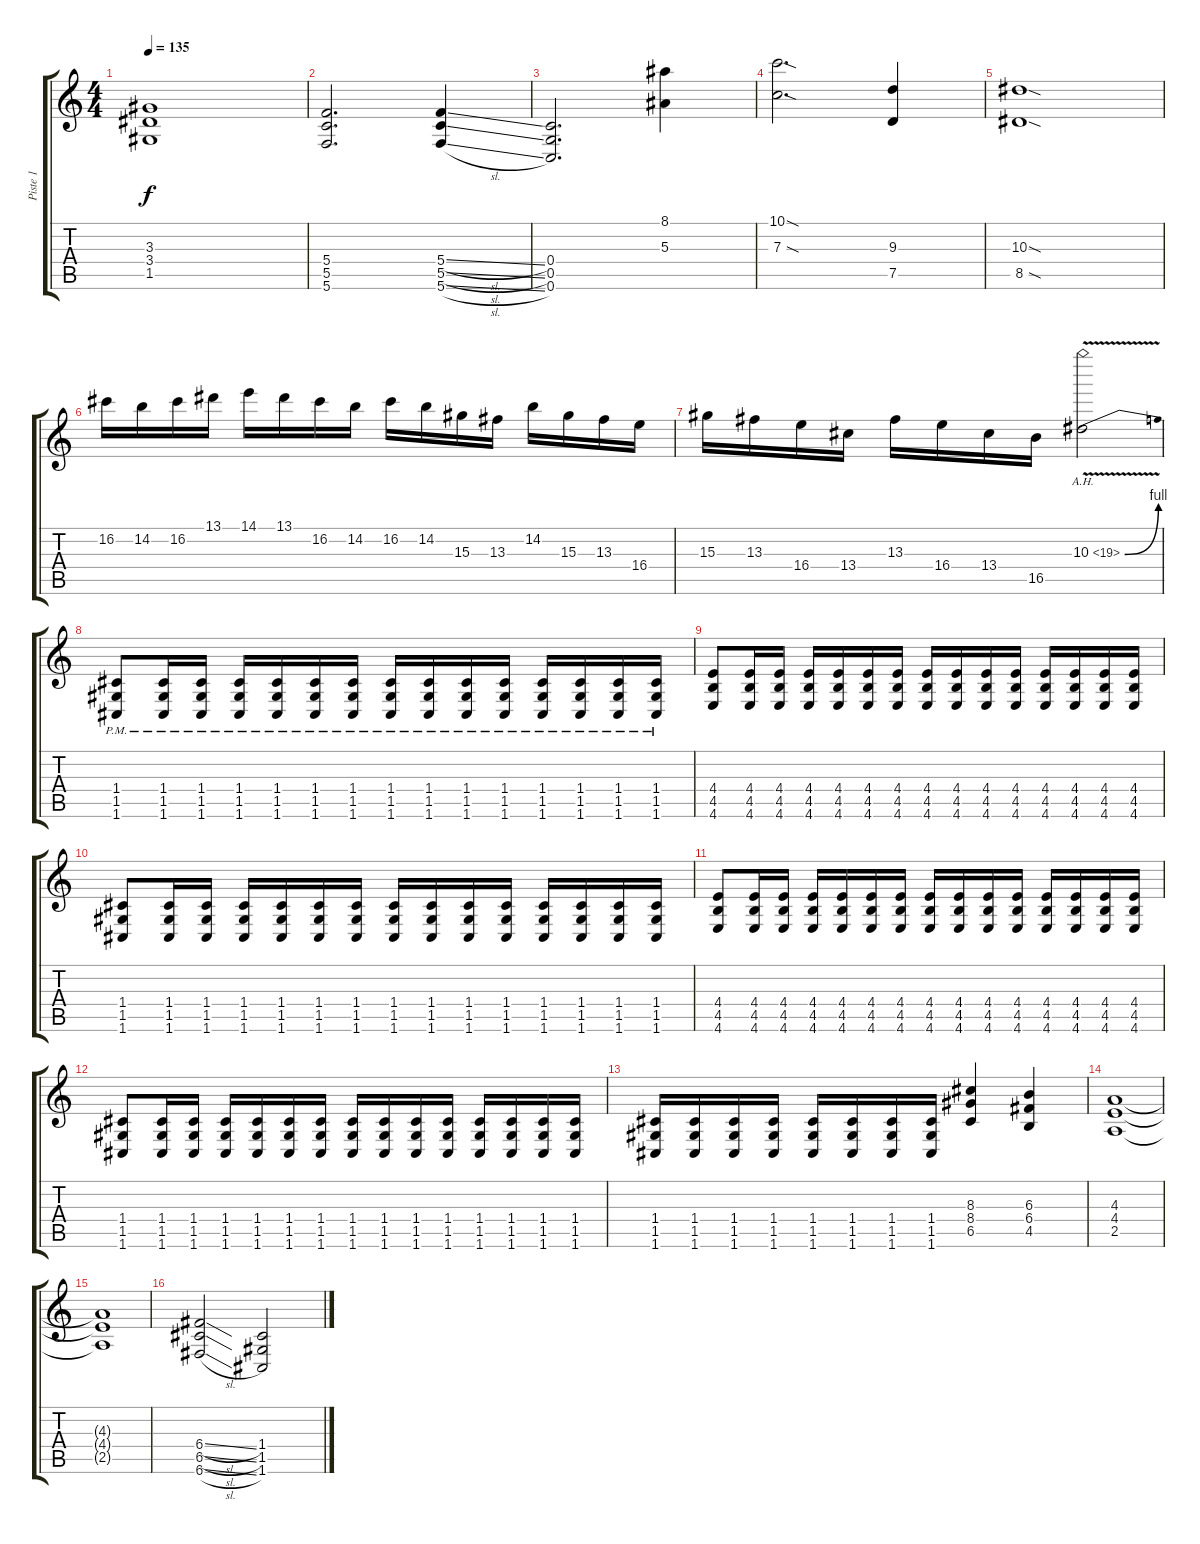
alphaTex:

\track ("Piste 1" "Piste 1") {instrument overdrivenguitar}
\staff {score tabs}
\tuning (D4 A3 F3 C3 G2 C2) {hide}
\ts (4 4)
\tempo 135
\clef g2
\ks c
(3.3 3.4 1.5).1{dy f} |
(5.4 5.5 5.6).2{d} (5.4{sl} 5.5{sl} 5.6{sl}).4 |
(0.4 0.5 0.6).2{d} (8.1 5.3).4 |
(10.1{sod} 7.3{sod}).2{d} (9.3 7.5).4 |
(10.3{sod} 8.5{sod}).1 |
16.2.16 14.2.16 16.2.16 13.1.16 14.1.16 13.1.16 16.2.16 14.2.16 16.2.16 14.2.16 15.3.16 13.3.16 14.2.16 15.3.16 13.3.16 16.4.16 |
15.3.16 13.3.16 16.4.16 13.4.16 13.3.16 16.4.16 13.4.16 16.5.16 10.3{be (bend 0 0 60 4) ah 9 v}.2 |
(1.4{pm} 1.5{pm} 1.6{pm}).8 (1.4{pm} 1.5{pm} 1.6{pm}).16 (1.4{pm} 1.5{pm} 1.6{pm}).16 (1.4{pm} 1.5{pm} 1.6{pm}).16 (1.4{pm} 1.5{pm} 1.6{pm}).16 (1.4{pm} 1.5{pm} 1.6{pm}).16 (1.4{pm} 1.5{pm} 1.6{pm}).16 (1.4{pm} 1.5{pm} 1.6{pm}).16 (1.4{pm} 1.5{pm} 1.6{pm}).16 (1.4{pm} 1.5{pm} 1.6{pm}).16 (1.4{pm} 1.5{pm} 1.6{pm}).16 (1.4{pm} 1.5{pm} 1.6{pm}).16 (1.4{pm} 1.5{pm} 1.6{pm}).16 (1.4{pm} 1.5{pm} 1.6{pm}).16 (1.4{pm} 1.5{pm} 1.6{pm}).16 |
(4.4 4.5 4.6).8 (4.4 4.5 4.6).16 (4.4 4.5 4.6).16 (4.4 4.5 4.6).16 (4.4 4.5 4.6).16 (4.4 4.5 4.6).16 (4.4 4.5 4.6).16 (4.4 4.5 4.6).16 (4.4 4.5 4.6).16 (4.4 4.5 4.6).16 (4.4 4.5 4.6).16 (4.4 4.5 4.6).16 (4.4 4.5 4.6).16 (4.4 4.5 4.6).16 (4.4 4.5 4.6).16 |
(1.4 1.5 1.6).8 (1.4 1.5 1.6).16 (1.4 1.5 1.6).16 (1.4 1.5 1.6).16 (1.4 1.5 1.6).16 (1.4 1.5 1.6).16 (1.4 1.5 1.6).16 (1.4 1.5 1.6).16 (1.4 1.5 1.6).16 (1.4 1.5 1.6).16 (1.4 1.5 1.6).16 (1.4 1.5 1.6).16 (1.4 1.5 1.6).16 (1.4 1.5 1.6).16 (1.4 1.5 1.6).16 |
(4.4 4.5 4.6).8 (4.4 4.5 4.6).16 (4.4 4.5 4.6).16 (4.4 4.5 4.6).16 (4.4 4.5 4.6).16 (4.4 4.5 4.6).16 (4.4 4.5 4.6).16 (4.4 4.5 4.6).16 (4.4 4.5 4.6).16 (4.4 4.5 4.6).16 (4.4 4.5 4.6).16 (4.4 4.5 4.6).16 (4.4 4.5 4.6).16 (4.4 4.5 4.6).16 (4.4 4.5 4.6).16 |
(1.4 1.5 1.6).8 (1.4 1.5 1.6).16 (1.4 1.5 1.6).16 (1.4 1.5 1.6).16 (1.4 1.5 1.6).16 (1.4 1.5 1.6).16 (1.4 1.5 1.6).16 (1.4 1.5 1.6).16 (1.4 1.5 1.6).16 (1.4 1.5 1.6).16 (1.4 1.5 1.6).16 (1.4 1.5 1.6).16 (1.4 1.5 1.6).16 (1.4 1.5 1.6).16 (1.4 1.5 1.6).16 |
(1.4 1.5 1.6).16 (1.4 1.5 1.6).16 (1.4 1.5 1.6).16 (1.4 1.5 1.6).16 (1.4 1.5 1.6).16 (1.4 1.5 1.6).16 (1.4 1.5 1.6).16 (1.4 1.5 1.6).16 (8.3 8.4 6.5).4 (6.3 6.4 4.5).4 |
(4.3 4.4 2.5).1 |
(4.3{t} 4.4{t} 2.5{t}).1 |
(6.4{sl} 6.5{sl} 6.6{sl}).2 (1.4 1.5 1.6).2
